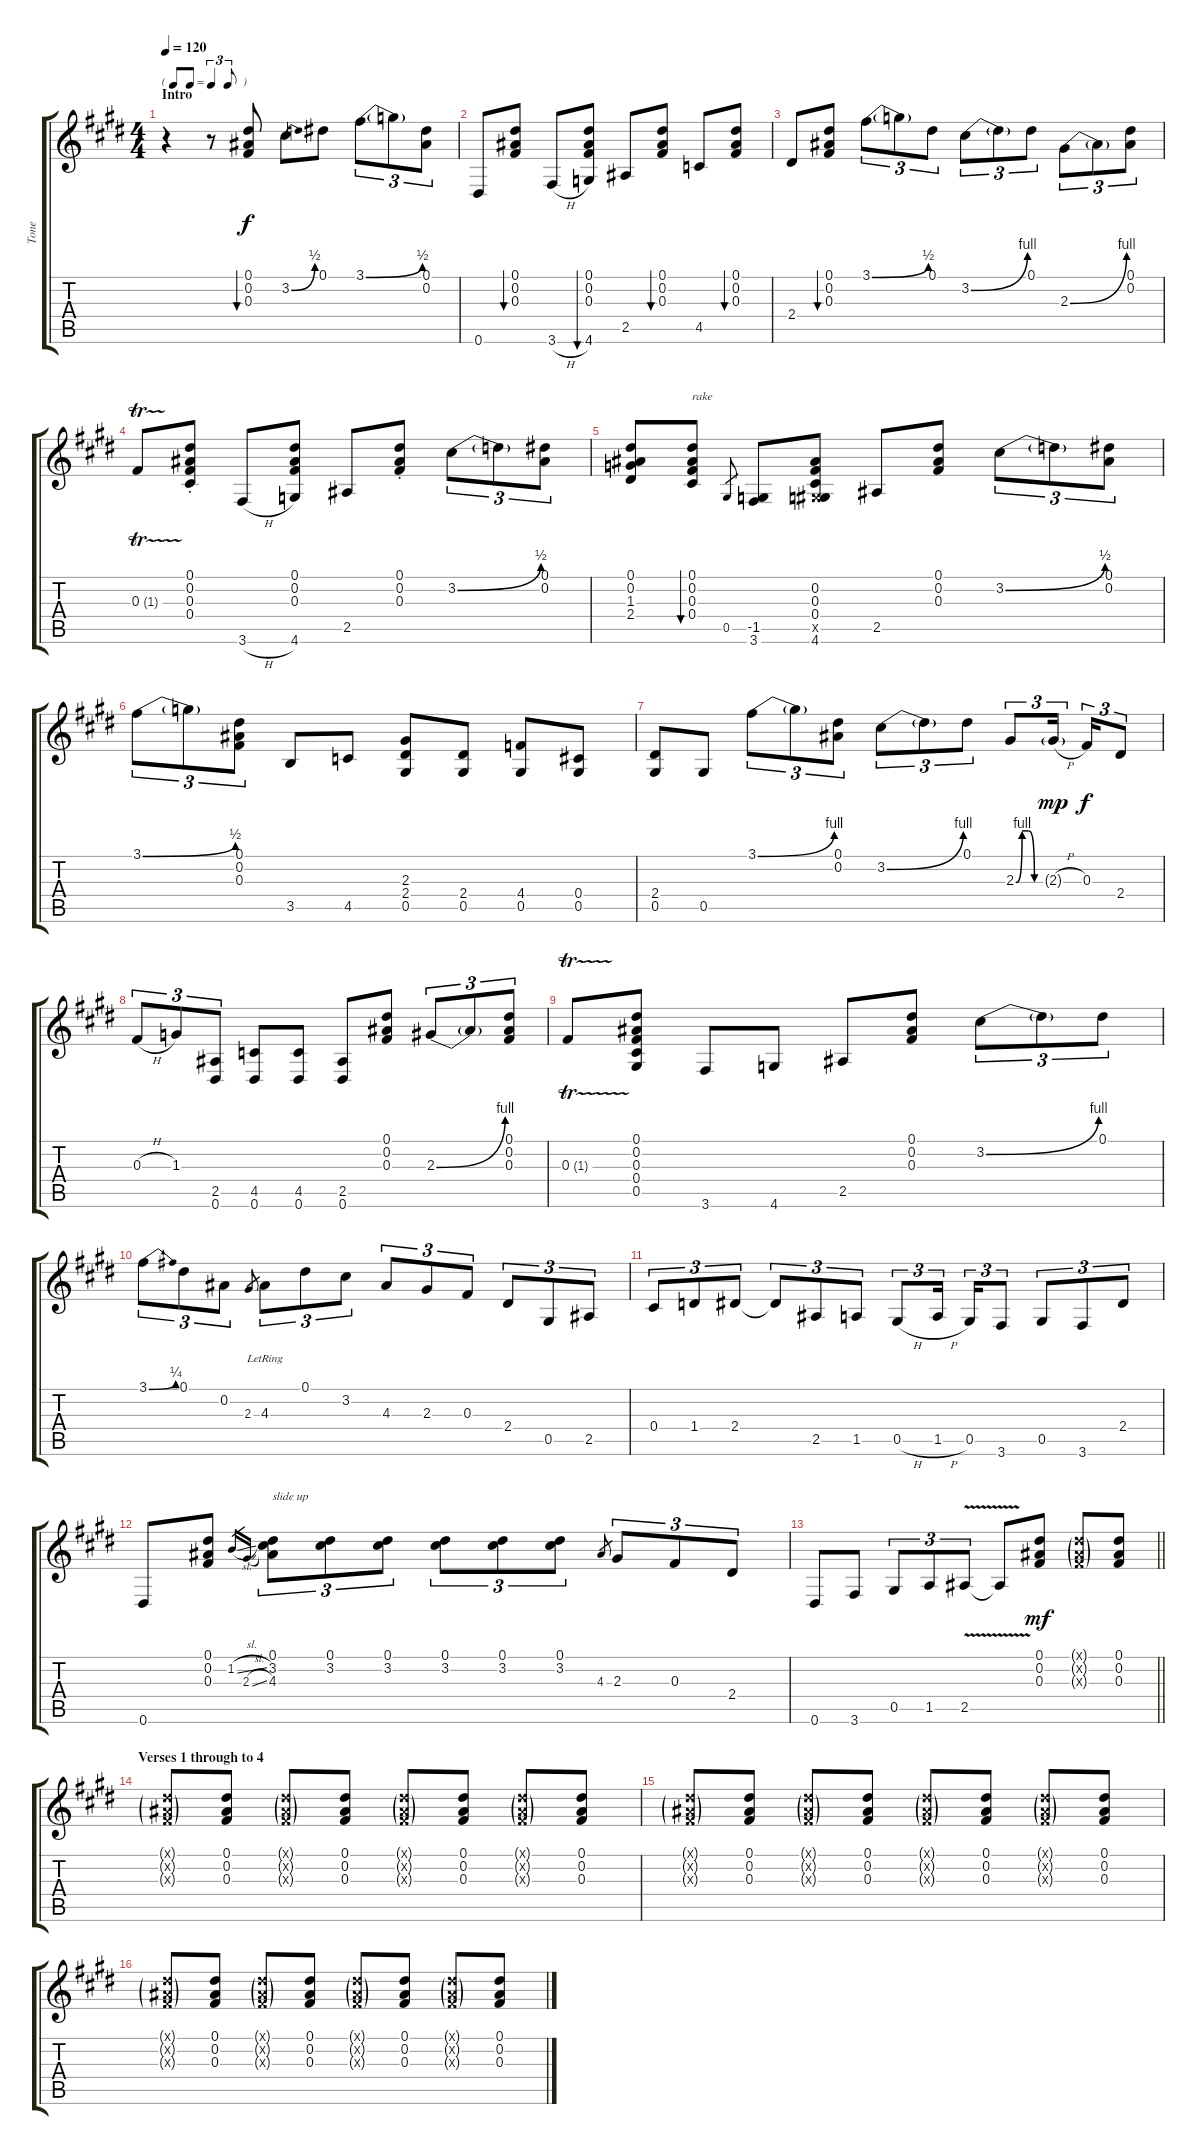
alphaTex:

\track ("Tone" "Tone") {instrument fretlessbass}
\staff {score tabs}
\tuning (Eb4 Bb3 Gb3 Db3 Ab2 Eb2) {hide}
\ts (4 4)
\tf triplet8th
\section ("" "Intro")
\tempo 120
\clef g2
\ks e
r.4{dy f instrument fretlessbass} r.8 (0.1 0.2 0.3).8{bu 60} 3.2{be (bend 0 0 60 2)}.8 0.1.8 3.1{be (bend 0 0 60 2)}.8{tu (3 2)} 3.1{t}.8{tu (3 2)} (0.1 0.2).8{tu (3 2)} |
0.6.8 (0.1 0.2 0.3).8{bu 60} 3.6{h}.8 (0.1 0.2 0.3 4.6).8{bu 60} 2.5.8 (0.1 0.2 0.3).8{bu 60} 4.5.8 (0.1 0.2 0.3).8{bu 60} |
2.4.8 (0.1 0.2 0.3).8{bu 60} 3.1{be (bend 0 0 60 2)}.8{tu (3 2)} 3.1{t}.8{tu (3 2)} 0.1.8{tu (3 2)} 3.2{be (bend 0 0 60 4)}.8{tu (3 2)} 3.2{t}.8{tu (3 2)} 0.1.8{tu (3 2)} 2.3{be (bend 0 0 60 4)}.8{tu (3 2)} 2.3{t}.8{tu (3 2)} (0.1 0.2).8{tu (3 2)} |
0.3{tr (1 16)}.8 (0.1 0.2 0.3 0.4{st}).8 3.6{h}.8 (0.1 0.2 0.3 4.6).8 2.5.8 (0.1 0.2 0.3{st}).8 3.2{be (bend 0 0 60 2)}.8{tu (3 2)} 3.2{t}.8{tu (3 2)} (0.1 0.2).8{tu (3 2)} |
(0.1 0.2 1.3 2.4).8 (0.1 0.2 0.3 0.4).8{bu 120 txt "rake"} 0.5.8{gr} (-1.5 3.6).8 (0.2 0.3 0.4 0.5{x} 4.6).8 2.5.8 (0.1 0.2 0.3).8 3.2{be (bend 0 0 60 2)}.8{tu (3 2)} 3.2{t}.8{tu (3 2)} (0.1 0.2).8{tu (3 2)} |
3.1{be (bend 0 0 60 2)}.8{tu (3 2)} 3.1{t}.8{tu (3 2)} (0.1 0.2 0.3).8{tu (3 2)} 3.5.8 4.5.8 (2.3 2.4 0.5).8 (2.4 0.5).8 (4.4 0.5).8 (0.4 0.5).8 |
(2.4 0.5).8 0.5.8 3.1{be (bend 0 0 60 4)}.8{tu (3 2)} 3.1{t}.8{tu (3 2)} (0.1 0.2).8{tu (3 2)} 3.2{be (bend 0 0 60 4)}.8{tu (3 2)} 3.2{t}.8{tu (3 2)} 0.1.8{tu (3 2)} 2.3{be (custom 0 0 15 4 30 4 45 0 60 0)}.8{tu (3 2)} 2.3{h g}.16{tu (3 2) dy mp} 0.3.16{tu (3 2) dy f} 2.4.8{tu (3 2)} |
0.3{h}.8{tu (3 2)} 1.3.8{tu (3 2)} (2.5 0.6).8{tu (3 2)} (4.5 0.6).8 (4.5 0.6).8 (2.5 0.6).8 (0.1 0.2 0.3).8 2.3{be (bend 0 0 60 4)}.8{tu (3 2)} 2.3{t}.8{tu (3 2)} (0.1 0.2 0.3).8{tu (3 2)} |
0.3{tr (1 16)}.8 (0.1 0.2 0.3 0.4 0.5).8 3.6.8 4.6.8 2.5.8 (0.1 0.2 0.3).8 3.2{be (bend 0 0 60 4)}.8{tu (3 2)} 3.2{t}.8{tu (3 2)} 0.1.8{tu (3 2)} |
3.1{be (bend 0 0 60 1)}.8{tu (3 2)} 0.1.8{tu (3 2)} 0.2.8{tu (3 2)} 2.3.8{gr} 4.3{lr}.8{tu (3 2)} 0.1.8{tu (3 2)} 3.2.8{tu (3 2)} 4.3.8{tu (3 2)} 2.3.8{tu (3 2)} 0.3.8{tu (3 2)} 2.4.8{tu (3 2)} 0.5.8{tu (3 2)} 2.5.8{tu (3 2)} |
0.4.8{tu (3 2)} 1.4.8{tu (3 2)} 2.4.8{tu (3 2)} 2.4{t}.8{tu (3 2)} 2.5.8{tu (3 2)} 1.5.8{tu (3 2)} 0.5{h}.8{tu (3 2)} 1.5{h}.16{tu (3 2)} 0.5.16{tu (3 2)} 3.6.8{tu (3 2)} 0.5.8{tu (3 2)} 3.6.8{tu (3 2)} 2.4.8{tu (3 2)} |
0.6.8 (0.1 0.2 0.3).8 1.2{sl}.16{gr} 2.3{sl}.16{gr} (0.1 3.2 4.3).8{tu (3 2) txt "slide up"} (0.1 3.2).8{tu (3 2)} (0.1 3.2).8{tu (3 2)} (0.1 3.2).8{tu (3 2)} (0.1 3.2).8{tu (3 2)} (0.1 3.2).8{tu (3 2)} 4.3.8{gr} 2.3.8{tu (3 2)} 0.3.8{tu (3 2)} 2.4.8{tu (3 2)} |
\barLineRight lightlight
0.6.8 3.6.8 0.5.8{tu (3 2)} 1.5.8{tu (3 2)} 2.5{v}.8{tu (3 2)} 2.5{t}.8 (0.1 0.2 0.3).8{dy mf} (0.1{g x} 0.2{g x} 0.3{g x}).8 (0.1 0.2 0.3).8 |
\section ("" "Verses 1 through to 4")
(0.1{g x} 0.2{g x} 0.3{g x}).8 (0.1 0.2 0.3).8 (0.1{g x} 0.2{g x} 0.3{g x}).8 (0.1 0.2 0.3).8 (0.1{g x} 0.2{g x} 0.3{g x}).8 (0.1 0.2 0.3).8 (0.1{g x} 0.2{g x} 0.3{g x}).8 (0.1 0.2 0.3).8 |
(0.1{g x} 0.2{g x} 0.3{g x}).8 (0.1 0.2 0.3).8 (0.1{g x} 0.2{g x} 0.3{g x}).8 (0.1 0.2 0.3).8 (0.1{g x} 0.2{g x} 0.3{g x}).8 (0.1 0.2 0.3).8 (0.1{g x} 0.2{g x} 0.3{g x}).8 (0.1 0.2 0.3).8 |
(0.1{g x} 0.2{g x} 0.3{g x}).8 (0.1 0.2 0.3).8 (0.1{g x} 0.2{g x} 0.3{g x}).8 (0.1 0.2 0.3).8 (0.1{g x} 0.2{g x} 0.3{g x}).8 (0.1 0.2 0.3).8 (0.1{g x} 0.2{g x} 0.3{g x}).8 (0.1 0.2 0.3).8
